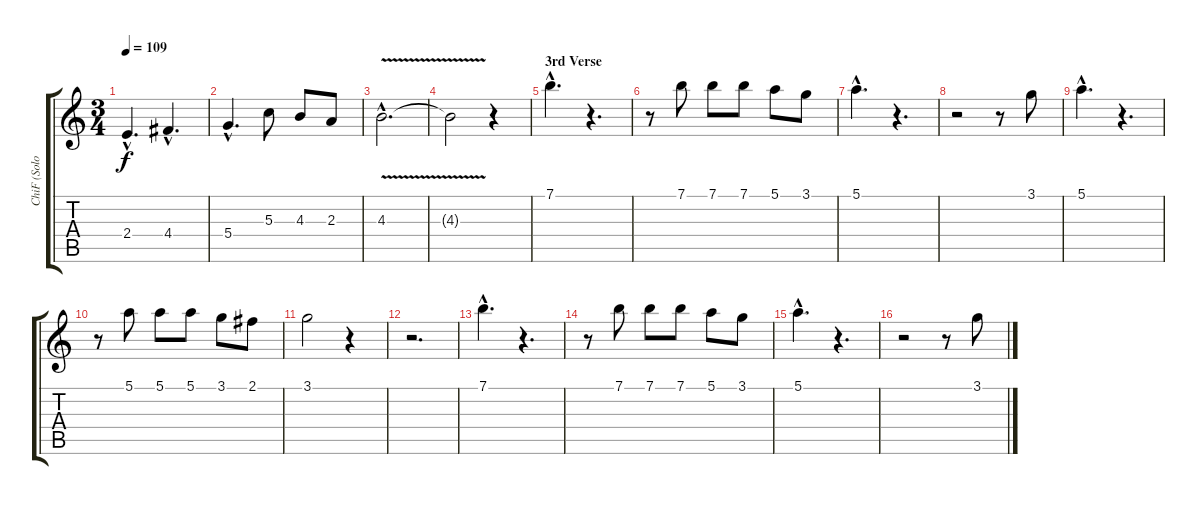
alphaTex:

\track ("ChiF (Solo)" "ChiF (Solo") {instrument acousticguitarsteel}
\staff {score tabs}
\tuning (E4 B3 G3 D3 A2 E2) {hide}
\ts (3 4)
\tempo 109
\clef g2
\ks c
2.4{hac}.4{d dy f} 4.4{hac}.4{d} |
5.4{hac}.4{d} 5.3.8 4.3.8 2.3.8 |
4.3{v hac}.2{d} |
4.3{t}.2 r.4 |
\section ("" "3rd Verse")
7.1{hac}.4{d} r.4{d} |
r.8 7.1.8 7.1.8 7.1.8 5.1.8 3.1.8 |
5.1{hac}.4{d} r.4{d} |
r.2 r.8 3.1.8 |
5.1{hac}.4{d} r.4{d} |
r.8 5.1.8 5.1.8 5.1.8 3.1.8 2.1.8 |
3.1.2 r.4 |
r.2{d} |
7.1{hac}.4{d} r.4{d} |
r.8 7.1.8 7.1.8 7.1.8 5.1.8 3.1.8 |
5.1{hac}.4{d} r.4{d} |
r.2 r.8 3.1.8
